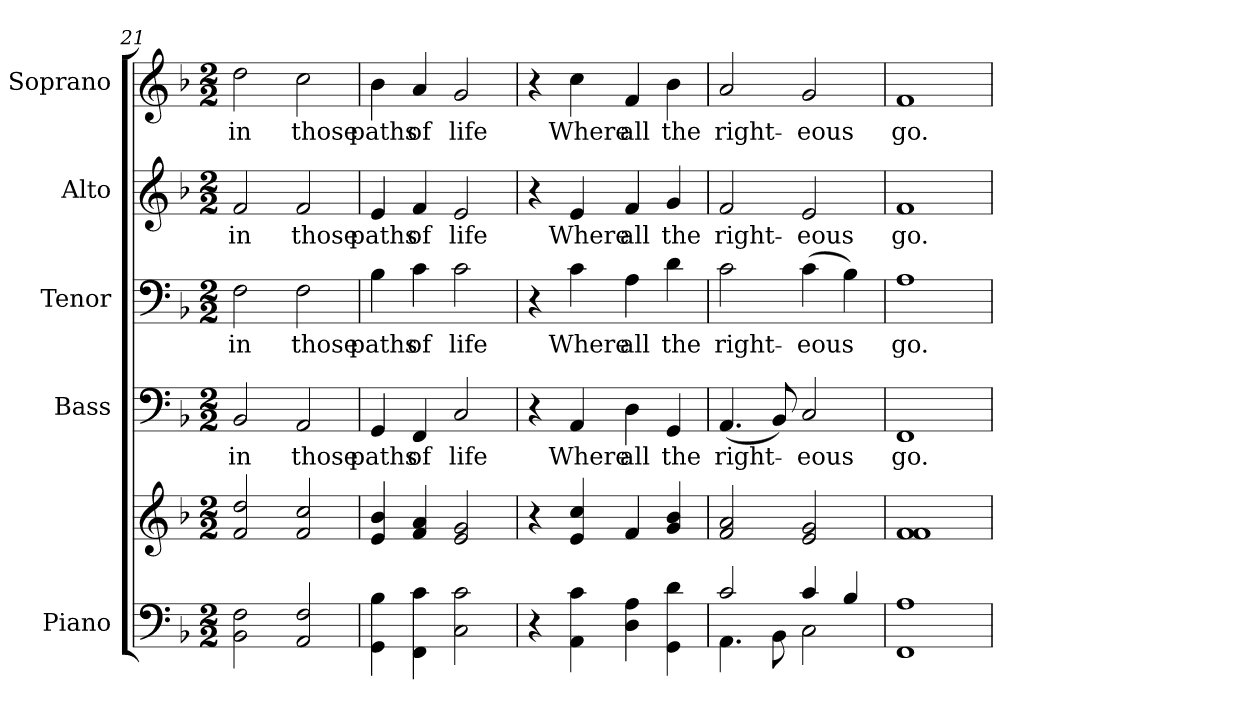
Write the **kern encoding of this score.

**kern	**kern	**kern	**text	**kern	**text	**kern	**text	**kern	**text
*part5	*part5	*part4	*part4	*part3	*part3	*part2	*part2	*part1	*part1
*staff6	*staff5	*staff4	*staff4	*staff3	*staff3	*staff2	*staff2	*staff1	*staff1
*I"Piano	*	*I"Bass	*	*I"Tenor	*	*I"Alto	*	*I"Soprano	*
*I'Pno.	*	*I'B.	*	*I'T.	*	*I'A.	*	*I'S.	*
*clefF4	*clefG2	*clefF4	*	*clefF4	*	*clefG2	*	*clefG2	*
*k[b-]	*k[b-]	*k[b-]	*	*k[b-]	*	*k[b-]	*	*k[b-]	*
*F:	*F:	*F:	*	*F:	*	*F:	*	*F:	*
*M2/2	*M2/2	*M2/2	*	*M2/2	*	*M2/2	*	*M2/2	*
=21	=21	=21	=21	=21	=21	=21	=21	=21	=21
!	!	!	!LO:LY:b:color=#000000	!	!	!	!	!	!
!	!	!	!	!	!LO:LY:b:color=#000000	!	!	!	!
!	!	!	!	!	!	!	!LO:LY:b:color=#000000	!	!
!	!	!	!	!	!	!	!	!	!LO:LY:b:color=#000000
2BB-i\ 2Fi	2fi/ 2ddi	2BB-i/	in	2Fi\	in	2fi/	in	2ddi\	in
!	!	!	!LO:LY:b:color=#000000	!	!	!	!	!	!
!	!	!	!	!	!LO:LY:b:color=#000000	!	!	!	!
!	!	!	!	!	!	!	!LO:LY:b:color=#000000	!	!
!	!	!	!	!	!	!	!	!	!LO:LY:b:color=#000000
2AAi/ 2Fi	2fi/ 2cci	2AAi/	those	2Fi\	those	2fi/	those	2cci\	those
!!LO:PB:g=z
=22	=22	=22	=22	=22	=22	=22	=22	=22	=22
!	!	!	!LO:LY:b:color=#000000	!	!	!	!	!	!
!	!	!	!	!	!LO:LY:b:color=#000000	!	!	!	!
!	!	!	!	!	!	!	!LO:LY:b:color=#000000	!	!
!	!	!	!	!	!	!	!	!	!LO:LY:b:color=#000000
4GGi\ 4B-i	4ei/ 4b-i	4GGi/	paths	4B-i\	paths	4ei/	paths	4b-i\	paths
!	!	!	!LO:LY:b:color=#000000	!	!	!	!	!	!
!	!	!	!	!	!LO:LY:b:color=#000000	!	!	!	!
!	!	!	!	!	!	!	!LO:LY:b:color=#000000	!	!
!	!	!	!	!	!	!	!	!	!LO:LY:b:color=#000000
4FFi\ 4ci	4fi/ 4ai	4FFi/	of	4ci\	of	4fi/	of	4ai/	of
!	!	!	!LO:LY:b:color=#000000	!	!	!	!	!	!
!	!	!	!	!	!LO:LY:b:color=#000000	!	!	!	!
!	!	!	!	!	!	!	!LO:LY:b:color=#000000	!	!
!	!	!	!	!	!	!	!	!	!LO:LY:b:color=#000000
2Ci\ 2ci	2ei/ 2gi	2Ci/	life	2ci\	life	2ei/	life	2gi/	life
=23	=23	=23	=23	=23	=23	=23	=23	=23	=23
4r	4r	4r	.	4r	.	4r	.	4r	.
!	!	!	!LO:LY:b:color=#000000	!	!	!	!	!	!
!	!	!	!	!	!LO:LY:b:color=#000000	!	!	!	!
!	!	!	!	!	!	!	!LO:LY:b:color=#000000	!	!
!	!	!	!	!	!	!	!	!	!LO:LY:b:color=#000000
4AAi\ 4ci	4ei/ 4cci	4AAi/	Where	4ci\	Where	4ei/	Where	4cci\	Where
!	!	!	!LO:LY:b:color=#000000	!	!	!	!	!	!
!	!	!	!	!	!LO:LY:b:color=#000000	!	!	!	!
!	!	!	!	!	!	!	!LO:LY:b:color=#000000	!	!
!	!	!	!	!	!	!	!	!	!LO:LY:b:color=#000000
4Di\ 4Ai	4fi/	4Di\	all	4Ai\	all	4fi/	all	4fi/	all
!	!	!	!LO:LY:b:color=#000000	!	!	!	!	!	!
!	!	!	!	!	!LO:LY:b:color=#000000	!	!	!	!
!	!	!	!	!	!	!	!LO:LY:b:color=#000000	!	!
!	!	!	!	!	!	!	!	!	!LO:LY:b:color=#000000
4GGi\ 4di	4gi/ 4b-i	4GGi/	the	4di\	the	4gi/	the	4b-i\	the
=24	=24	=24	=24	=24	=24	=24	=24	=24	=24
*^	*	*	*	*	*	*	*	*	*
!	!	!	!	!LO:LY:b:color=#000000	!	!	!	!	!	!
!	!	!	!	!	!	!LO:LY:b:color=#000000	!	!	!	!
!	!	!	!	!	!	!	!	!LO:LY:b:color=#000000	!	!
!	!	!	!	!	!	!	!	!	!	!LO:LY:b:color=#000000
2ci/	4.AAi\	2fi/ 2ai	(4.AAi/	right-	2ci\	right-	2fi/	right-	2ai/	right-
.	8BB-i\	.	8BB-i/)	.	.	.	.	.	.	.
!	!	!	!	!LO:LY:b:color=#000000	!	!	!	!	!	!
!	!	!	!	!	!	!LO:LY:b:color=#000000	!	!	!	!
!	!	!	!	!	!	!	!	!LO:LY:b:color=#000000	!	!
!	!	!	!	!	!	!	!	!	!	!LO:LY:b:color=#000000
4ci/	2Ci\	2ei/ 2gi	2Ci/	-eous	(4ci\	-eous	2ei/	-eous	2gi/	-eous
4B-i/	.	.	.	.	4B-i\)	.	.	.	.	.
*v	*v	*	*	*	*	*	*	*	*	*
!!LO:PB:g=z
=25	=25	=25	=25	=25	=25	=25	=25	=25	=25
!	!	!	!LO:LY:b:color=#000000	!	!	!	!	!	!
!	!	!	!	!	!LO:LY:b:color=#000000	!	!	!	!
!	!	!	!	!	!	!	!LO:LY:b:color=#000000	!	!
!	!	!	!	!	!	!	!	!	!LO:LY:b:color=#000000
1FFi 1Ai	1fi 1fi	1FFi	go.	1Ai	go.	1fi	go.	1fi	go.
=	=	=	=	=	=	=	=	=	=
*-	*-	*-	*-	*-	*-	*-	*-	*-	*-
